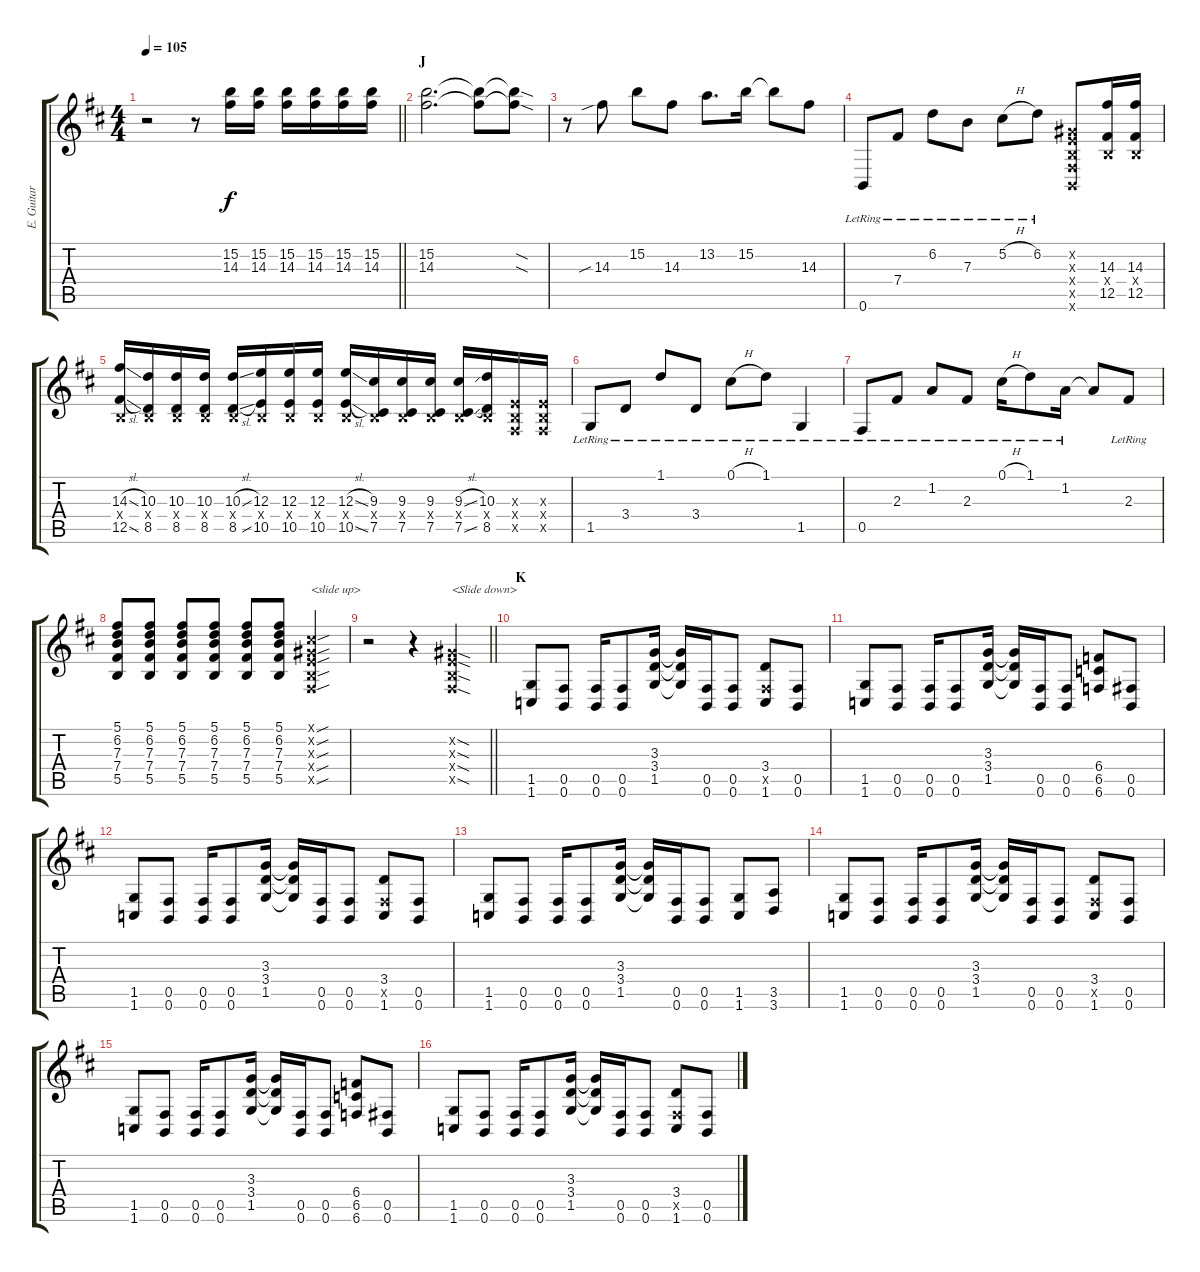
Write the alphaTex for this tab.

\track ("E. Guitar III" "E. Guitar ") {instrument overdrivenguitar}
\staff {score tabs}
\tuning (Db4 Ab3 E3 B2 Gb2 B1) {hide}
\ts (4 4)
\tempo 105
\clef g2
\barLineRight lightlight
\ks d
r.2{dy f} r.8 (15.2 14.3).16 (15.2 14.3).16 (15.2 14.3).16 (15.2 14.3).16 (15.2 14.3).16 (15.2 14.3).16 |
\section ("" "J")
(15.2 14.3).2{d} (15.2{t} 14.3{t}).8 (15.2{sod t} 14.3{sod t}).8 |
r.8 14.3{sib}.8 15.2.8 14.3.8 13.2.8{d} 15.2.16 15.2{t}.8 14.3.8 |
0.6{lr}.8 7.4{lr}.8 6.2{lr}.8 7.3{lr}.8 5.2{h lr}.8 6.2{lr}.8 (0.2{x} 0.3{x} 0.4{x} 0.5{x} 0.6{x}).8 (14.3 0.4{x} 12.5).16 (14.3 0.4{x} 12.5).16 |
(14.3{sl} 0.4{x} 12.5{sl}).16 (10.3 0.4{x} 8.5).16 (10.3 0.4{x} 8.5).16 (10.3 0.4{x} 8.5).16 (10.3{sl} 0.4{x} 8.5{sl}).16 (12.3 0.4{x} 10.5).16 (12.3 0.4{x} 10.5).16 (12.3 0.4{x} 10.5).16 (12.3{sl} 0.4{x} 10.5{sl}).16 (9.3 0.4{x} 7.5).16 (9.3 0.4{x} 7.5).16 (9.3 0.4{x} 7.5).16 (9.3{sl} 0.4{x} 7.5{sl}).16 (10.3 0.4{x} 8.5).16 (0.3{x} 0.4{x} 0.5{x}).16 (0.3{x} 0.4{x} 0.5{x}).16 |
1.5{lr}.8 3.4{lr}.8 1.1{lr}.8 3.4{lr}.8 0.1{h lr}.8 1.1{lr}.8 1.5{lr}.4 |
0.5{lr}.8 2.3{lr}.8 1.2{lr}.8 2.3{lr}.8 0.1{h lr}.16 1.1{lr}.8 1.2{lr}.16 1.2{t}.8 2.3{lr}.8 |
(5.1 6.2 7.3 7.4 5.5).8 (5.1 6.2 7.3 7.4 5.5).8 (5.1 6.2 7.3 7.4 5.5).8 (5.1 6.2 7.3 7.4 5.5).8 (5.1 6.2 7.3 7.4 5.5).8 (5.1 6.2 7.3 7.4 5.5).8 (0.1{sou x} 0.2{sou x} 0.3{sou x} 0.4{sou x} 0.5{sou x}).4{txt "<slide up>"} |
\barLineRight lightlight
r.2 r.4 (0.2{sod x} 0.3{sod x} 0.4{sod x} 0.5{sod x}).4{txt "<Slide down>"} |
\section ("" "K")
(1.5 1.6).8 (0.5 0.6).8 (0.5 0.6).16 (0.5 0.6).8 (3.3 3.4 1.5).16 (3.3{t} 3.4{t} 1.5{t}).16 (0.5 0.6).16 (0.5 0.6).8 (3.4 0.5{x} 1.6).8 (0.5 0.6).8 |
(1.5 1.6).8 (0.5 0.6).8 (0.5 0.6).16 (0.5 0.6).8 (3.3 3.4 1.5).16 (3.3{t} 3.4{t} 1.5{t}).16 (0.5 0.6).16 (0.5 0.6).8 (6.4 6.5 6.6).8 (0.5 0.6).8 |
(1.5 1.6).8 (0.5 0.6).8 (0.5 0.6).16 (0.5 0.6).8 (3.3 3.4 1.5).16 (3.3{t} 3.4{t} 1.5{t}).16 (0.5 0.6).16 (0.5 0.6).8 (3.4 0.5{x} 1.6).8 (0.5 0.6).8 |
(1.5 1.6).8 (0.5 0.6).8 (0.5 0.6).16 (0.5 0.6).8 (3.3 3.4 1.5).16 (3.3{t} 3.4{t} 1.5{t}).16 (0.5 0.6).16 (0.5 0.6).8 (1.5 1.6).8 (3.5 3.6).8 |
(1.5 1.6).8 (0.5 0.6).8 (0.5 0.6).16 (0.5 0.6).8 (3.3 3.4 1.5).16 (3.3{t} 3.4{t} 1.5{t}).16 (0.5 0.6).16 (0.5 0.6).8 (3.4 0.5{x} 1.6).8 (0.5 0.6).8 |
(1.5 1.6).8 (0.5 0.6).8 (0.5 0.6).16 (0.5 0.6).8 (3.3 3.4 1.5).16 (3.3{t} 3.4{t} 1.5{t}).16 (0.5 0.6).16 (0.5 0.6).8 (6.4 6.5 6.6).8 (0.5 0.6).8 |
(1.5 1.6).8 (0.5 0.6).8 (0.5 0.6).16 (0.5 0.6).8 (3.3 3.4 1.5).16 (3.3{t} 3.4{t} 1.5{t}).16 (0.5 0.6).16 (0.5 0.6).8 (3.4 0.5{x} 1.6).8 (0.5 0.6).8
